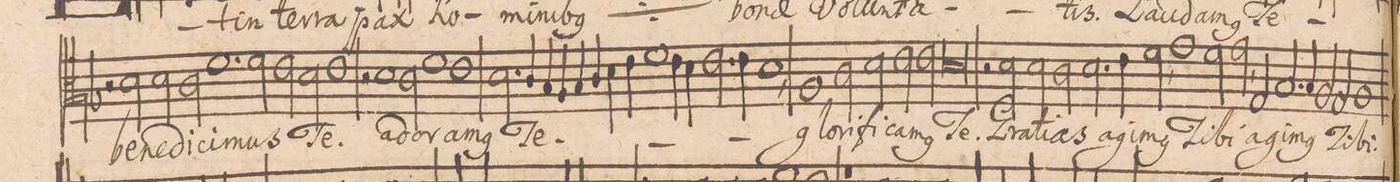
**kern	**text
*I"TENOR	*
*clefC3	*
*k[b-]	*
*met(C|)	*
*M2/1	*
2r	.
2d\	be-
=15-	=15-
2d\	-ne-
2c\	-di-
1.f	-ci-
=16-	=16-
2f\	-mus
2e\	.
2d\	.
=17-	=17-
1e	Te.
2r	.
1d\	a-
=18-	=18-
2c\	-do-
1f	-ra-
=19-	=19-
1e	-m(us)
2.d\	Te
4c/	.
=20-	=20-
4B-/	.
4A/	.
4B-/	.
4c/	.
4d\	.
4e\	.
1f\	.
=21-	=21-
4e\	.
4d\	.
2.e\	.
4e\	.
=22-	=22-
1d,<	.
1A	glo-
=23-	=23-
2c\	-ri-
2d\	-fi-
2e\	-ca-
2e\	-m(us)
=24-	=24-
0d	Te.
=25-	=25-
2r	.
2d\	Gra-
2d\	-ti-
2c\	-as
=26-	=26-
2.d\	a-
4e\	-gi-
2f,<\	-m(us)
1g\	Ti-
=27-	=27-
2f\	.
2g,<\	-bi
2G/	a-
=28-	=28-
2.B-/	-gi-
4B-/	-m(us)
2A/	Ti-
2G/	.
=29-	=29-
1A	-bi.
*-	*-
